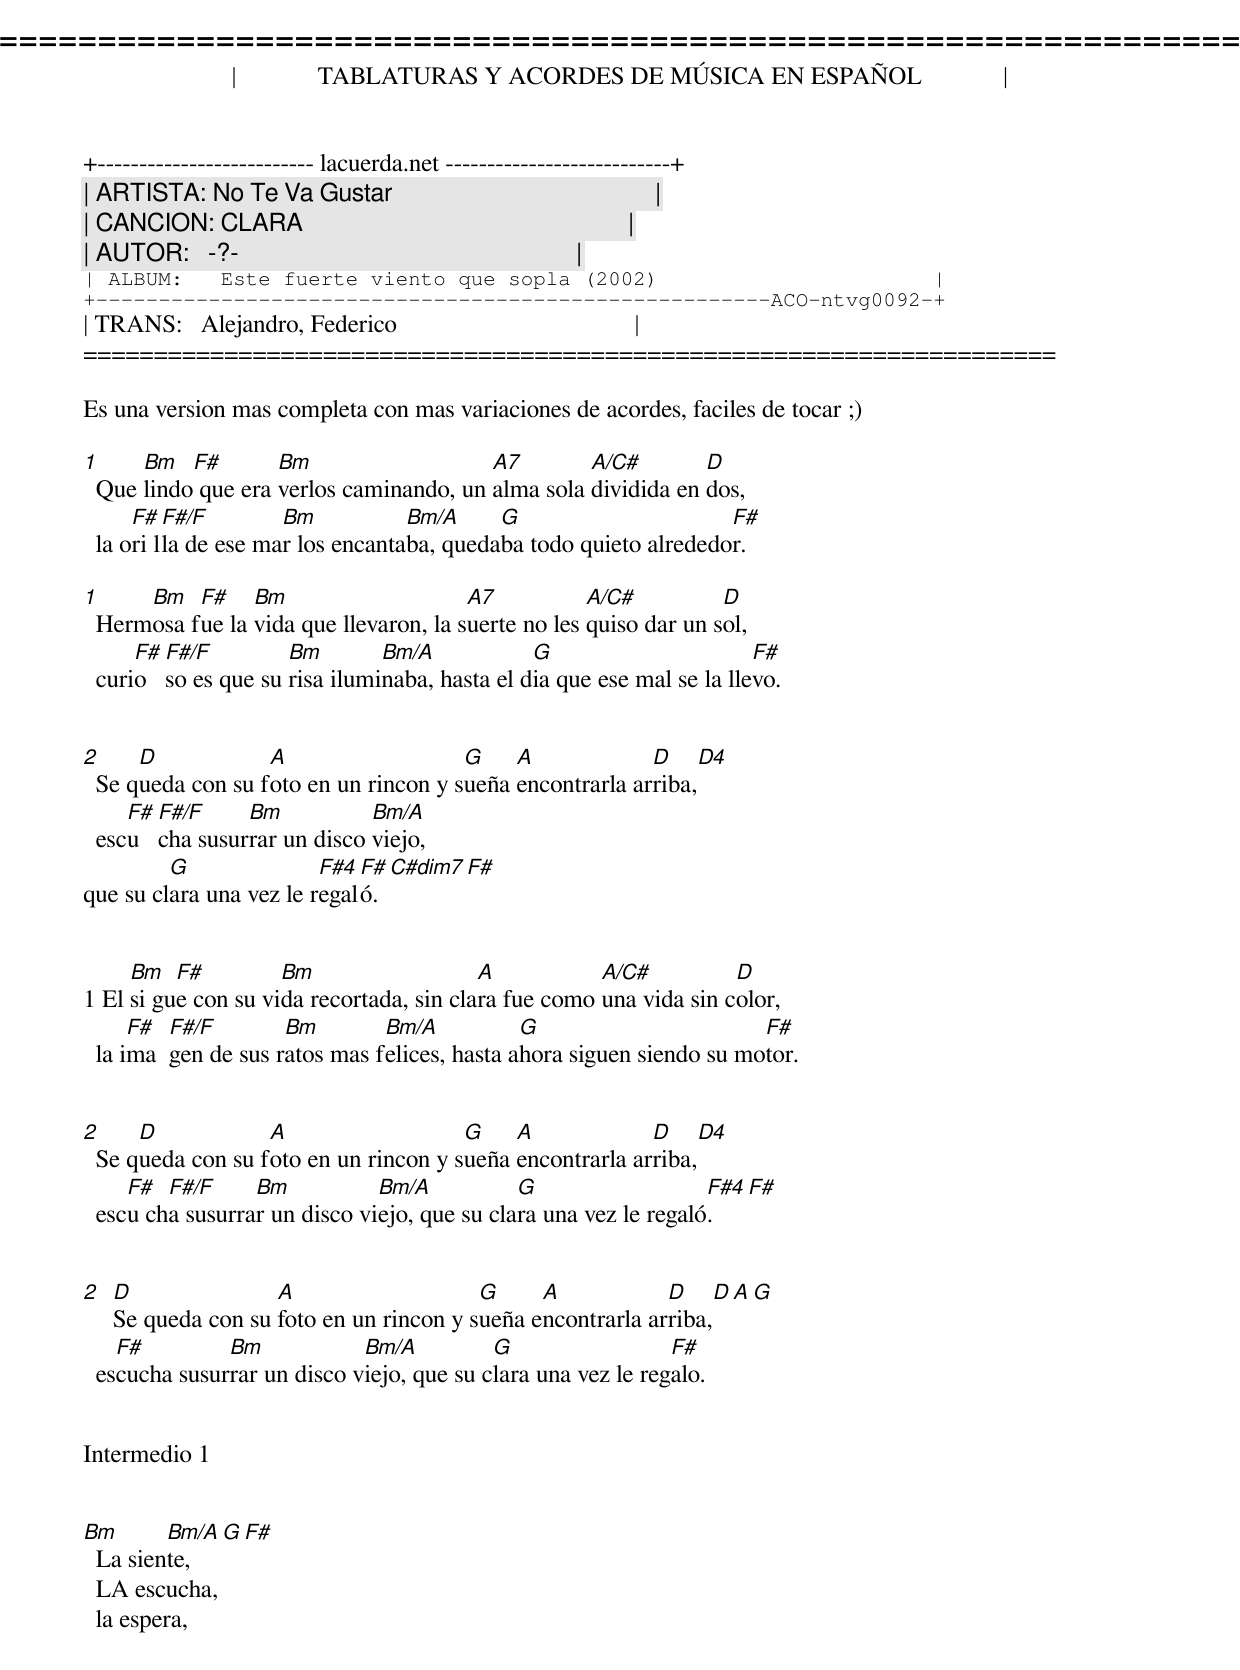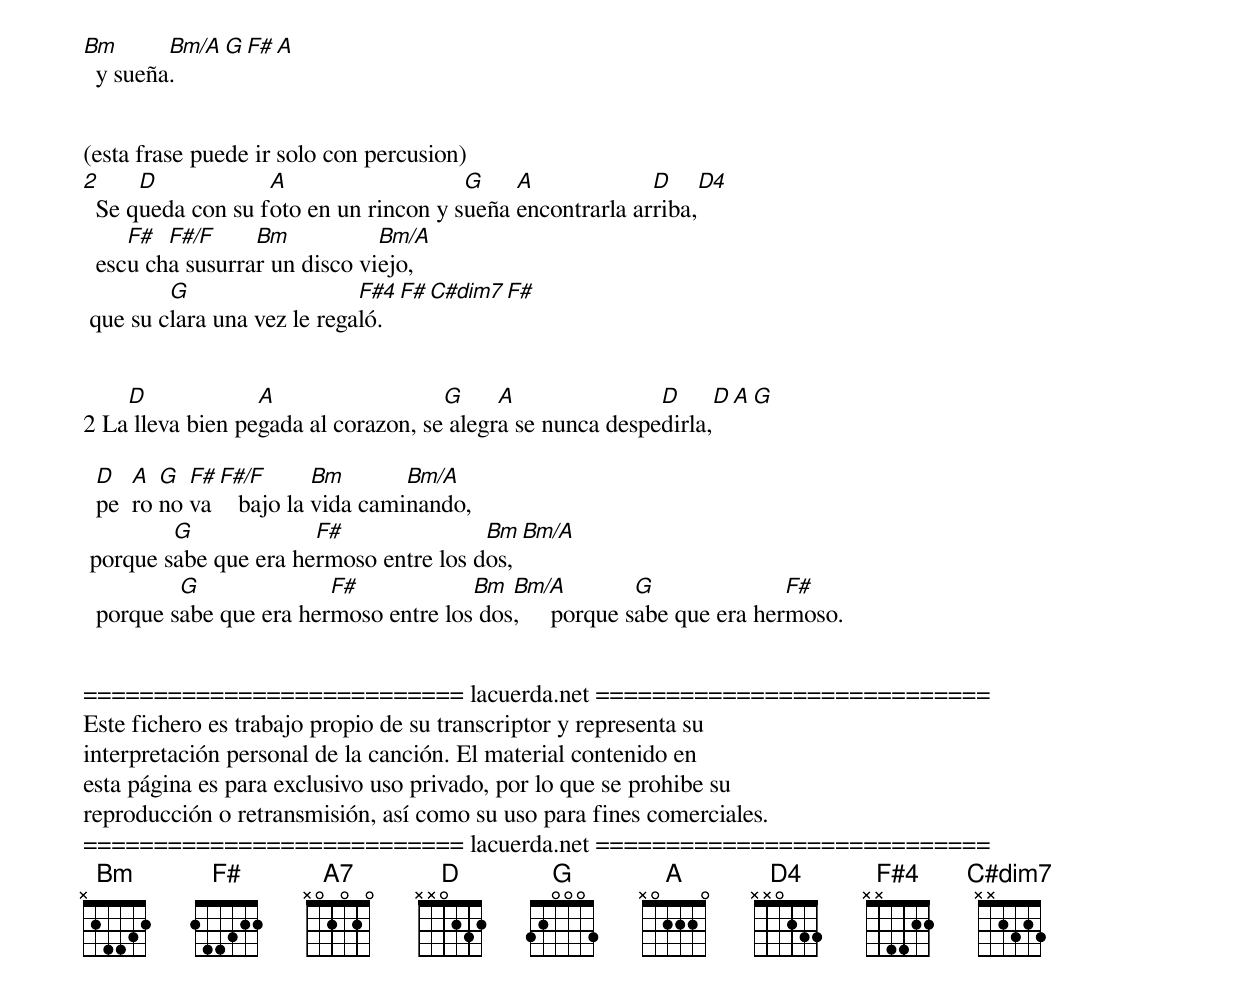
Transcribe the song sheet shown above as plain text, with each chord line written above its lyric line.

=====================================================================
|             TABLATURAS Y ACORDES DE MÚSICA EN ESPAÑOL             |
+-------------------------- lacuerda.net ---------------------------+
| ARTISTA: No Te Va Gustar                                          |
| CANCION: CLARA                                                    |
| AUTOR:   -?-                                                      |
| ALBUM:   Este fuerte viento que sopla (2002)                      |
+------------------------------------------------------ACO-ntvg0092-+
| TRANS:   Alejandro, Federico                                      |
=====================================================================

Es una version mas completa con mas variaciones de acordes, faciles de tocar ;)

1     Bm   F#       Bm                   A7        A/C#        D
  Que lindo que era verlos caminando, un alma sola dividida en dos,
      F#  F#/F        Bm           Bm/A     G                      F#
  la ori lla de ese mar los encantaba, quedaba todo quieto alrededor.

1     Bm   F#    Bm                     A7           A/C#          D
  Hermosa fue la vida que llevaron, la suerte no les quiso dar un sol,
      F#  F#/F         Bm        Bm/A            G                       F#
  curio   so es que su risa iluminaba, hasta el dia que ese mal se la llevo.


2     D            A                   G    A             D       D4
  Se queda con su foto en un rincon y sueña encontrarla arriba,
     F#  F#/F     Bm           Bm/A
  escu   cha susurrar un disco viejo,
         G               F#4 F# C#m7(b5) F#
que su clara una vez le regaló.


     Bm   F#         Bm                   A           A/C#          D
1 El si gue con su vida recortada, sin clara fue como una vida sin color,
      F#  F#/F        Bm        Bm/A           G                       F#
  la ima  gen de sus ratos mas felices, hasta ahora siguen siendo su motor.


2     D            A                   G    A             D       D4
  Se queda con su foto en un rincon y sueña encontrarla arriba,
     F#  F#/F     Bm           Bm/A           G                   F#4  F#
  escu cha susurrar un disco viejo, que su clara una vez le regaló.


2 D               A                    G     A            D            D A G
  Se queda con su foto en un rincon y sueña encontrarla arriba,
    F#         Bm            Bm/A          G                  F#
  escucha susurrar un disco viejo, que su clara una vez le regalo.


Intermedio 1


Bm       Bm/A G F#
  La siente,
  LA escucha,
  la espera,
Bm       Bm/A   G F# A
  y sueña.


(esta frase puede ir solo con percusion)
2     D            A                   G    A             D       D4
  Se queda con su foto en un rincon y sueña encontrarla arriba,
     F#  F#/F     Bm           Bm/A
  escu cha susurrar un disco viejo,
         G                   F#4 F# C#m7(b5) F#
 que su clara una vez le regaló.


    D             A                  G     A               D            D A G
2 La lleva bien pegada al corazon, se alegra se nunca despedirla,

  D   A  G  F# F#/F       Bm       Bm/A
  pe  ro no va    bajo la vida caminando,
         G             F#               Bm  Bm/A
 porque sabe que era hermoso entre los dos,
          G              F#            Bm  Bm/A          G              F#
  porque sabe que era hermoso entre los dos,     porque sabe que era hermoso.


=========================== lacuerda.net ============================
Este fichero es trabajo propio de su transcriptor y representa su
interpretación personal de la canción. El material contenido en
esta página es para exclusivo uso privado, por lo que se prohibe su
reproducción o retransmisión, así como su uso para fines comerciales.
=========================== lacuerda.net ============================
